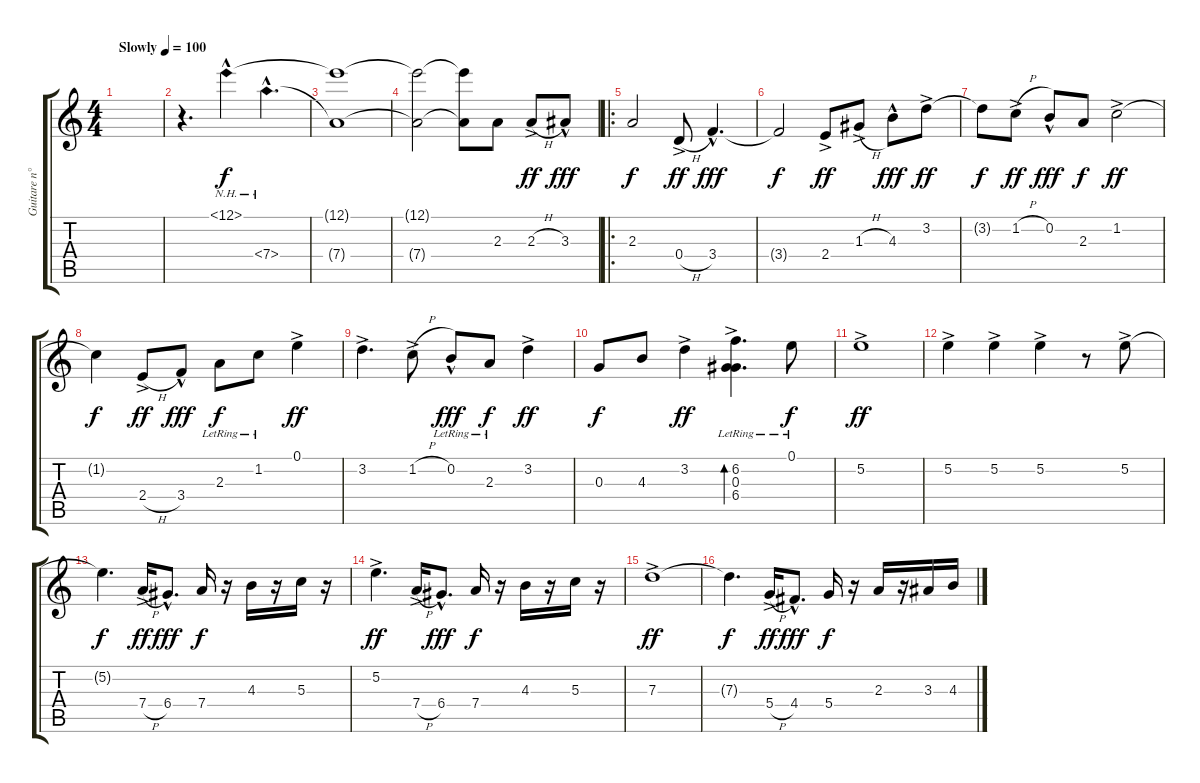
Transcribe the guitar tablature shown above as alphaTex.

\track ("Guitare n°2" "Guitare n°") {instrument electricguitarjazz}
\staff {score tabs}
\tuning (E4 B3 G3 D3 A2 E2) {hide}
\ts (4 4)
\tempo (100 "Slowly")
\clef g2
\ks c
|
r.4{d} 12.1{nh hac}.4 7.4{nh hac}.4{d} |
(12.1{t} 7.4{t}).1{dy f} |
(12.1{t} 7.4{t}).2 (12.1{t} 7.4{t}).8 2.3.8 2.3{h ac}.8{dy ff} 3.3{hac}.8{dy fff} |
\ro
2.3.2{dy f} 0.4{h ac}.8{dy ff} 3.4{hac}.4{d dy fff} |
3.4{t}.2{dy f} 2.4{ac}.8{dy ff} 1.3{h ac}.8 4.3{hac}.8{dy fff} 3.2{ac}.8{dy ff} |
3.2{t}.8{dy f} 1.2{h ac}.8{dy ff} 0.2{hac}.8{dy fff} 2.3.8{dy f} 1.2{ac}.2{dy ff} |
1.2{t}.4{dy f} 2.4{h ac}.8{dy ff} 3.4{hac}.8{dy fff} 2.3{lr}.8{dy f} 1.2{lr}.8 0.1{ac}.4{dy ff} |
3.2{ac}.4{d} 1.2{h ac}.8 0.2{hac lr}.8{dy fff} 2.3{lr}.8{dy f} 3.2{ac}.4{dy ff} |
0.3.8{dy f} 4.3.8 3.2{ac}.4{dy ff} (6.2{ac} 0.3 6.4{lr}).4{d bd 480} 0.1{lr}.8{dy f} |
5.2{ac}.1{dy ff} |
5.2{ac}.4 5.2{ac}.4 5.2{ac}.4 r.8 5.2{ac}.8 |
5.2{t}.4{d dy f} 7.4{h ac}.16{dy ff} 6.4{hac}.8{d dy fff} 7.4.16{dy f} r.16 4.3.16 r.16 5.3.16 r.16 |
5.2{ac}.4{d dy ff} 7.4{h ac}.16 6.4{hac}.8{d dy fff} 7.4.16{dy f} r.16 4.3.16 r.16 5.3.16 r.16 |
7.3{ac}.1{dy ff} |
7.3{t}.4{d dy f} 5.4{h ac}.16{dy ff} 4.4{hac}.8{d dy fff} 5.4.16{dy f} r.16 2.3.16 r.16 3.3.16 4.3.16
